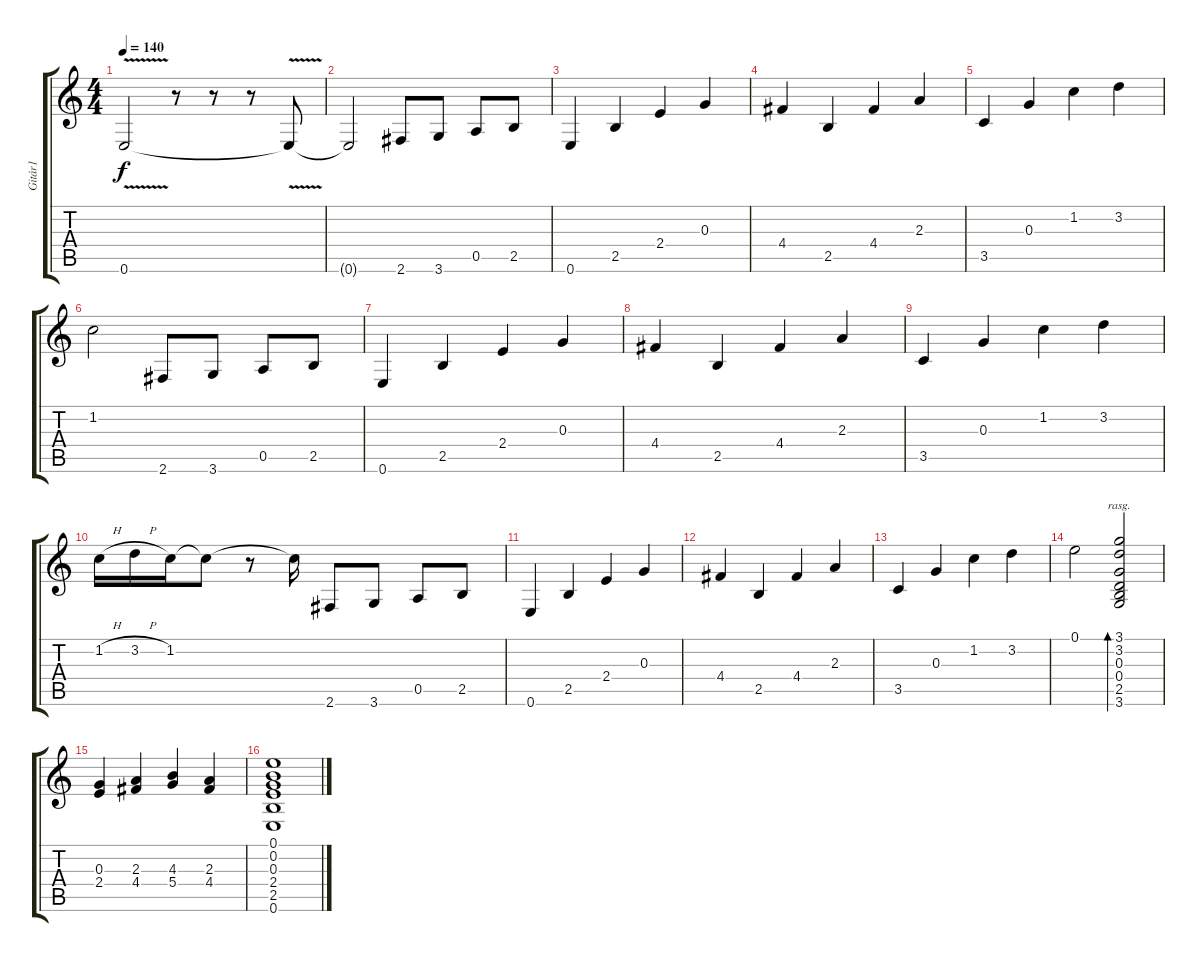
\track ("Gitár1" "Gitár1") {instrument overdrivenguitar}
\staff {score tabs}
\tuning (E4 B3 G3 D3 A2 E2) {hide}
\ts (4 4)
\tempo 140
\clef g2
\ks c
0.6{v}.2{dy f} r.8 r.8 r.8 0.6{t}.8 |
0.6{t}.2 2.6.8 3.6.8 0.5.8 2.5.8 |
0.6.4{instrument electricguitarclean} 2.5.4 2.4.4 0.3.4 |
4.4.4 2.5.4 4.4.4 2.3.4 |
3.5.4 0.3.4 1.2.4 3.2.4 |
1.2.2 2.6.8 3.6.8 0.5.8 2.5.8 |
0.6.4{instrument electricguitarclean} 2.5.4 2.4.4 0.3.4 |
4.4.4 2.5.4 4.4.4 2.3.4 |
3.5.4 0.3.4 1.2.4 3.2.4 |
1.2{h}.16 3.2{h}.16 1.2.16 1.2{t}.8 r.8 1.2{t}.16 2.6.8 3.6.8 0.5.8 2.5.8 |
0.6.4{instrument electricguitarclean} 2.5.4 2.4.4 0.3.4 |
4.4.4 2.5.4 4.4.4 2.3.4 |
3.5.4 0.3.4 1.2.4 3.2.4 |
0.1.2 (3.1 3.2 0.3 0.4 2.5 3.6).2{bd 120 rasg ii} |
(0.3 2.4).4 (2.3 4.4).4 (4.3 5.4).4 (2.3 4.4).4 |
(0.1 0.2 0.3 2.4 2.5 0.6).1
